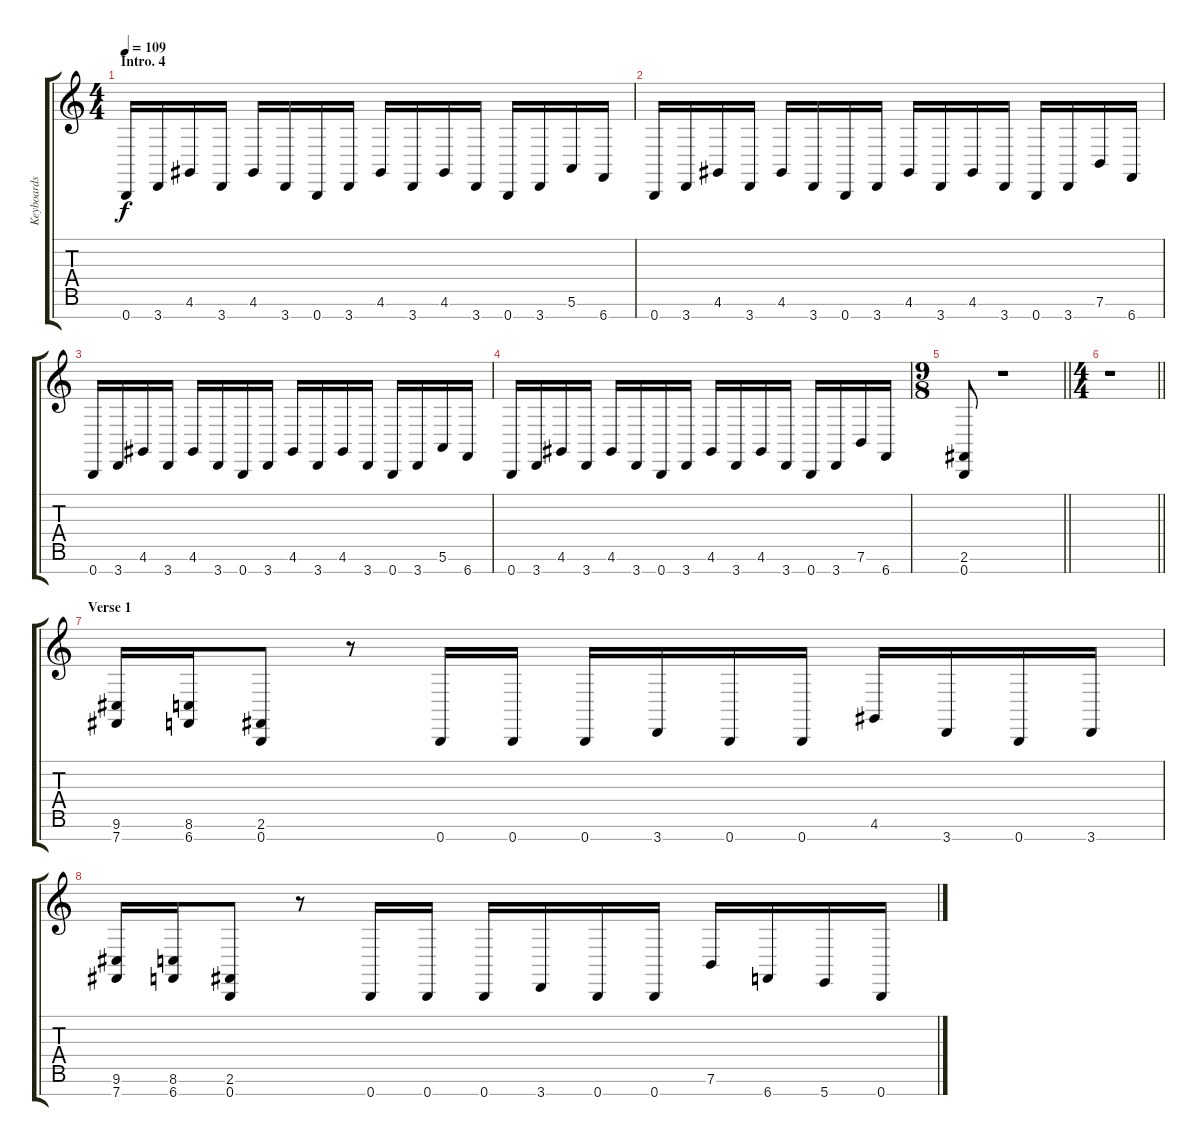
\track ("Keyboards 1" "Keyboards ") {instrument lead2sawtooth}
\staff {score tabs}
\tuning (E4 B3 G3 D3 A2 E2 B1) {hide}
\ts (4 4)
\section ("" "Intro. 4")
\tempo 109
\clef g2
\ks c
0.7.16{dy f} 3.7.16 4.6.16 3.7.16 4.6.16 3.7.16 0.7.16 3.7.16 4.6.16 3.7.16 4.6.16 3.7.16 0.7.16 3.7.16 5.6.16 6.7.16 |
0.7.16 3.7.16 4.6.16 3.7.16 4.6.16 3.7.16 0.7.16 3.7.16 4.6.16 3.7.16 4.6.16 3.7.16 0.7.16 3.7.16 7.6.16 6.7.16 |
0.7.16 3.7.16 4.6.16 3.7.16 4.6.16 3.7.16 0.7.16 3.7.16 4.6.16 3.7.16 4.6.16 3.7.16 0.7.16 3.7.16 5.6.16 6.7.16 |
0.7.16 3.7.16 4.6.16 3.7.16 4.6.16 3.7.16 0.7.16 3.7.16 4.6.16 3.7.16 4.6.16 3.7.16 0.7.16 3.7.16 7.6.16 6.7.16 |
\ts (9 8)
\barLineRight lightlight
(2.6 0.7).8 r.1 |
\ts (4 4)
\barLineRight lightlight
r.1 |
\section ("" "Verse 1")
(9.6 7.7).16 (8.6 6.7).16 (2.6 0.7).8 r.8 0.7.16 0.7.16 0.7.16 3.7.16 0.7.16 0.7.16 4.6.16 3.7.16 0.7.16 3.7.16 |
(9.6 7.7).16 (8.6 6.7).16 (2.6 0.7).8 r.8 0.7.16 0.7.16 0.7.16 3.7.16 0.7.16 0.7.16 7.6.16 6.7.16 5.7.16 0.7.16
